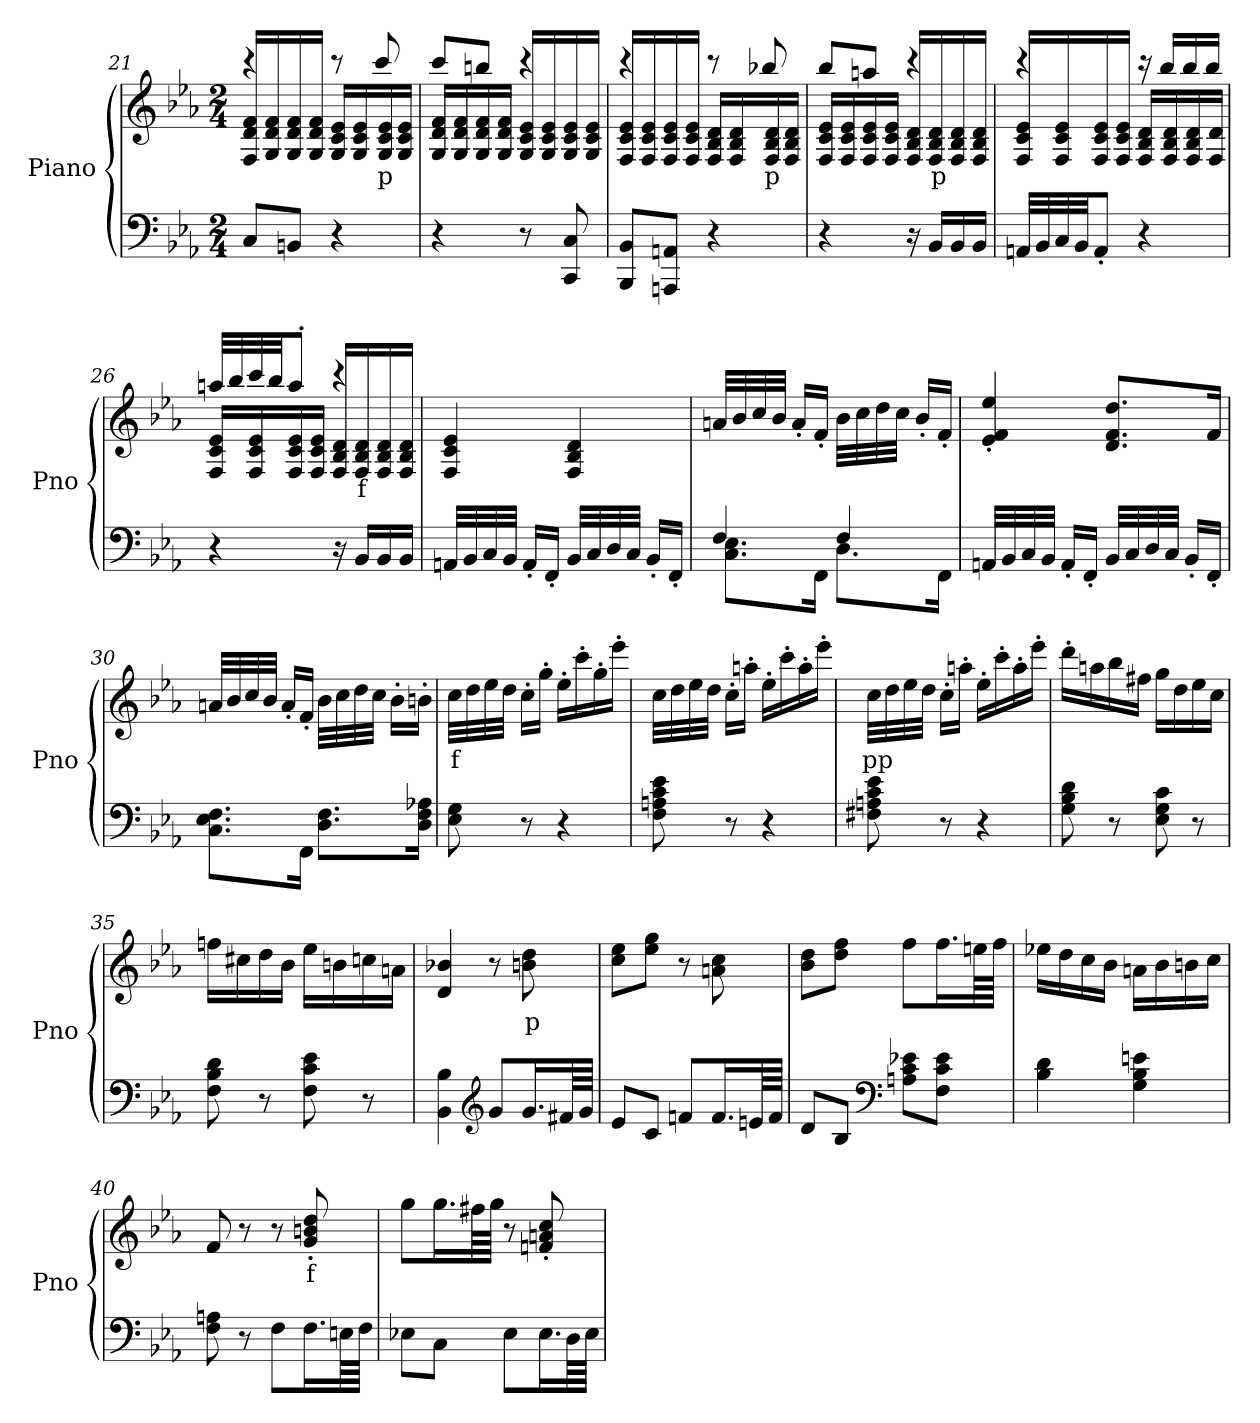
**kern	**kern	**text
*part2	*part1	*part1
*staff2	*staff1	*staff1
*I"Piano	*I"Piano	*
*I'Pno	*I'Pno	*
*clefF4	*clefG2	*
*k[b-e-a-]	*k[b-e-a-]	*
*E-:	*E-:	*
*M2/4	*M2/4	*
=21	=21	=21
*	*^	*
8C/L	4r	16F/ 16d/ 16f/LL	.
.	.	16G/ 16d/ 16f/	.
8BBn/J	.	16G/ 16d/ 16f/	.
.	.	16G/ 16d/ 16f/JJ	.
4r	8r	16G/ 16c/ 16e-/LL	.
.	.	16G/ 16c/ 16e-/	.
.	8ccc/	16G/ 16c/ 16e-/	p
.	.	16G/ 16c/ 16e-/JJ	.
=22	=22	=22	=22
4r	8ccc/L	16G/ 16d/ 16f/LL	.
.	.	16G/ 16d/ 16f/	.
.	8bbn/J	16G/ 16d/ 16f/	.
.	.	16G/ 16d/ 16f/JJ	.
8r	4r	16G/ 16c/ 16e-/LL	.
.	.	16G/ 16c/ 16e-/	.
8CC/ 8C/	.	16G/ 16c/ 16e-/	.
.	.	16G/ 16c/ 16e-/JJ	.
!!LO:PB:g=z	!!
=23	=23	=23	=23
8BBB-/ 8BB-/L	4r	16F/ 16c/ 16e-/LL	.
.	.	16F/ 16c/ 16e-/	.
8AAAn/ 8AAn/J	.	16F/ 16c/ 16e-/	.
.	.	16F/ 16c/ 16e-/JJ	.
4r	8r	16F/ 16B-/ 16d/LL	.
.	.	16F/ 16B-/ 16d/	.
.	8bb-X/	16F/ 16B-/ 16d/	p
.	.	16F/ 16B-/ 16d/JJ	.
=24	=24	=24	=24
4r	8bb-/L	16F/ 16c/ 16e-/LL	.
.	.	16F/ 16c/ 16e-/	.
.	8aan/J	16F/ 16c/ 16e-/	.
.	.	16F/ 16c/ 16e-/JJ	.
16r	4r	16F/ 16B-/ 16d/LL	.
16BB-/LL	.	16F/ 16B-/ 16d/	p
16BB-/	.	16F/ 16B-/ 16d/	.
16BB-/JJ	.	16F/ 16B-/ 16d/JJ	.
=25	=25	=25	=25
32AAn/LLL	4r	16F/ 16c/ 16e-/LL	.
32BB-/	.	.	.
32C/	.	16F/ 16c/ 16e-/	.
32BB-/JJ	.	.	.
8AA'/J	.	16F/ 16c/ 16e-/	.
.	.	16F/ 16c/ 16e-/JJ	.
4r	16r	16F/ 16B-/ 16d/LL	.
.	16bb-/LL	16F/ 16B-/ 16d/	.
.	16bb-/	16F/ 16B-/ 16d/	.
.	16bb-/JJ	16F/ 16d/JJ	.
=26	=26	=26	=26
4r	32aan/LLL	16F/ 16c/ 16e-/LL	.
.	32bb-/	.	.
.	32ccc/	16F/ 16c/ 16e-/	.
.	32bb-/JJ	.	.
.	8aa'/J	16F/ 16c/ 16e-/	.
.	.	16F/ 16c/ 16e-/JJ	.
16r	4r	16F/ 16B-/ 16d/LL	.
16BB-/LL	.	16F/ 16B-/ 16d/	f
16BB-/	.	16F/ 16B-/ 16d/	.
16BB-/JJ	.	16F/ 16B-/ 16d/JJ	.
*	*v	*v	*
!!LO:LB:g=z
=27	=27	=27
32AAn/LLL	4F/ 4c/ 4e-/	.
32BB-/	.	.
32C/	.	.
32BB-/JJJ	.	.
16AA'/LL	.	.
16FF'/JJ	.	.
32BB-/LLL	4F/ 4B-/ 4d/	.
32C/	.	.
32D/	.	.
32C/JJJ	.	.
16BB-'/LL	.	.
16FF'/JJ	.	.
=28	=28	=28
*^	*	*
4F/	8.C\ 8.E-\L	32an/LLL	.
.	.	32b-/	.
.	.	32cc/	.
.	.	32b-/JJJ	.
.	.	16a'/LL	.
.	16FF\Jk	16f'/JJ	.
4F/	8.D\L	32b-\LLL	.
.	.	32cc\	.
.	.	32dd\	.
.	.	32cc\JJJ	.
.	.	16b-'/LL	.
.	16FF\Jk	16f'/JJ	.
*v	*v	*	*
=29	=29	=29
32AAn/LLL	4e-/' 4f/' 4ee-/'	.
32BB-/	.	.
32C/	.	.
32BB-/JJJ	.	.
16AA'/LL	.	.
16FF'/JJ	.	.
32BB-/LLL	8.d/ 8.f/ 8.dd/L	.
32C/	.	.
32D/	.	.
32C/JJJ	.	.
16BB-'/LL	.	.
16FF'/JJ	16f/Jk	.
=30	=30	=30
8.C\ 8.E-\ 8.F\L	32an/LLL	.
.	32b-/	.
.	32cc/	.
.	32b-/JJJ	.
.	16a'/LL	.
16FF\Jk	16f'/JJ	.
8.D\ 8.F\L	32b-\LLL	.
.	32cc\	.
.	32dd\	.
.	32cc\JJJ	.
.	16b-'\LL	.
16D\ 16F\ 16A-X\Jk	16bn'\JJ	.
!!LO:LB:g=z
=31	=31	=31
8E-\ 8G\	32cc\LLL	f
.	32dd\	.
.	32ee-\	.
.	32dd\JJJ	.
8r	16cc'\LL	.
.	16gg'\JJ	.
4r	16ee-'\LL	.
.	16ccc'\	.
.	16gg'\	.
.	16eee-'\JJ	.
=32	=32	=32
8F\ 8An\ 8c\ 8e-\	32cc\LLL	.
.	32dd\	.
.	32ee-\	.
.	32dd\JJJ	.
8r	16cc'\LL	.
.	16aan'\JJ	.
4r	16ee-'\LL	.
.	16ccc'\	.
.	16aa'\	.
.	16eee-'\JJ	.
=33	=33	=33
8F#X\ 8An\ 8c\ 8e-\	32cc\LLL	pp
.	32dd\	.
.	32ee-\	.
.	32dd\JJJ	.
8r	16cc'\LL	.
.	16aan'\JJ	.
4r	16ee-'\LL	.
.	16ccc'\	.
.	16aa'\	.
.	16eee-'\JJ	.
=34	=34	=34
8G\ 8B-\ 8d\	16ddd'\LL	.
.	16aan\	.
8r	16bb-\	.
.	16ff#X\JJ	.
8E-\ 8G\ 8c\	16gg\LL	.
.	16dd\	.
8r	16ee-\	.
.	16cc\JJ	.
!!LO:LB:g=z
=35	=35	=35
8F\ 8B-\ 8d\	16ffn\LL	.
.	16cc#X\	.
8r	16dd\	.
.	16b-\JJ	.
8F\ 8c\ 8e-\	16ee-\LL	.
.	16bn\	.
8r	16ccn\	.
.	16an\JJ	.
=36	=36	=36
4BB-\ 4B-\	4d/ 4b-X/	.
*clefG2	*	*
8g/L	8r	.
16.g/L	8bn\ 8dd\	p
64f#X/LL	.	.
64g/JJJJ	.	.
=37	=37	=37
8e-/L	8cc\ 8ee-\L	.
8c/J	8ee-\ 8gg\J	.
8fn/L	8r	.
16.f/L	8an\ 8cc\	.
64en/LL	.	.
64f/JJJJ	.	.
=38	=38	=38
8d/L	8b-\ 8dd\L	.
8B-/J	8dd\ 8ff\J	.
*clefF4	*	*
8An\ 8c\ 8e-X\L	8ff\L	.
8F\ 8c\ 8e-\J	16.ff\L	.
.	64een\LL	.
.	64ff\JJJJ	.
!!LO:LB:g=z
=39	=39	=39
4B-\ 4d\	16ee-X\LL	.
.	16dd\	.
.	16cc\	.
.	16b-\JJ	.
4G\ 4B-\ 4en\	16an\LL	.
.	16b-\	.
.	16bn\	.
.	16cc\JJ	.
=40	=40	=40
8F\ 8An\	8f/	.
8r	8r	.
8F\L	8r	.
16.F\L	8g/' 8bn/' 8dd/'	f
64En\LL	.	.
64F\JJJJ	.	.
=41	=41	=41
8E-X\L	8gg\L	.
8C\J	16.gg\L	.
.	64ff#X\LL	.
.	64gg\JJJJ	.
8E-\L	8r	.
16.E-\L	8fn/' 8an/' 8cc/'	.
64D\LL	.	.
64E-\JJJJ	.	.
=	=	=
*-	*-	*-
